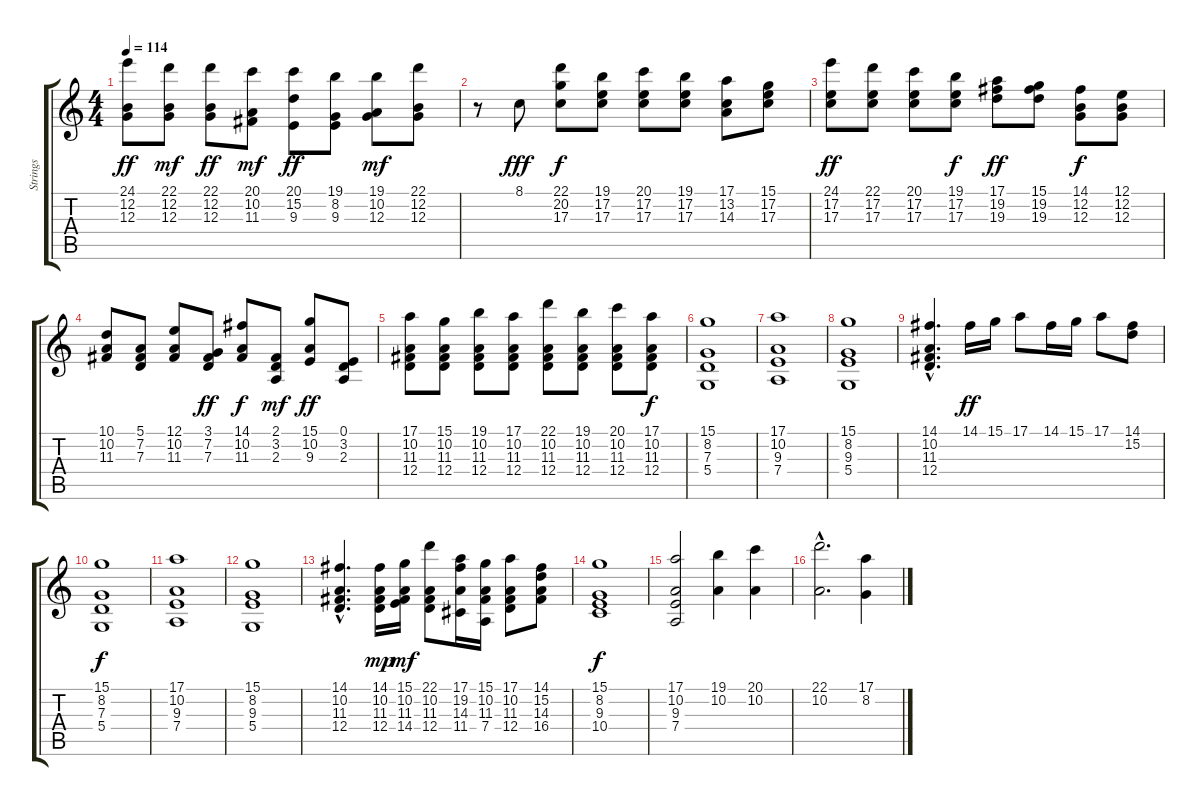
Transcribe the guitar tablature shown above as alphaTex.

\track ("Strings" "Strings") {instrument stringensemble2}
\staff {score tabs}
\tuning (E4 B3 G3 D3 A2 E2) {hide}
\ts (4 4)
\tempo 114
\clef g2
\ks c
(24.1 12.2 12.3).8{dy ff} (22.1 12.2 12.3).8{dy mf} (22.1 12.2 12.3).8{dy ff} (20.1 10.2 11.3).8{dy mf} (20.1 15.2 9.3).8{dy ff} (19.1 8.2 9.3).8 (19.1 10.2 12.3).8{dy mf} (22.1 12.2 12.3).8 |
r.8 8.1.8{dy fff} (22.1 20.2 17.3).8{dy f} (19.1 17.2 17.3).8 (20.1 17.2 17.3).8 (19.1 17.2 17.3).8 (17.1 13.2 14.3).8 (15.1 17.2 17.3).8 |
(24.1 17.2 17.3).8{dy ff} (22.1 17.2 17.3).8 (20.1 17.2 17.3).8 (19.1 17.2 17.3).8{dy f} (17.1 19.2 19.3).8{dy ff} (15.1 19.2 19.3).8 (14.1 12.2 12.3).8{dy f} (12.1 12.2 12.3).8 |
(10.1 10.2 11.3).8 (5.1 7.2 7.3).8 (12.1 10.2 11.3).8 (3.1 7.2 7.3).8{dy ff} (14.1 10.2 11.3).8{dy f} (2.1 3.2 2.3).8{dy mf} (15.1 10.2 9.3).8{dy ff} (0.1 3.2 2.3).8 |
(17.1 10.2 11.3 12.4).8 (15.1 10.2 11.3 12.4).8 (19.1 10.2 11.3 12.4).8 (17.1 10.2 11.3 12.4).8 (22.1 10.2 11.3 12.4).8 (19.1 10.2 11.3 12.4).8 (20.1 10.2 11.3 12.4).8 (17.1 10.2 11.3 12.4).8{dy f} |
(15.1 8.2 7.3 5.4).1 |
(17.1 10.2 9.3 7.4).1 |
(15.1 8.2 9.3 5.4).1 |
(14.1{hac} 10.2{hac} 11.3{hac} 12.4{hac}).4{d} 14.1.16{dy ff} 15.1.16 17.1.8 14.1.16 15.1.16 17.1.8 (14.1 15.2).8 |
(15.1 8.2 7.3 5.4).1{dy f} |
(17.1 10.2 9.3 7.4).1 |
(15.1 8.2 9.3 5.4).1 |
(14.1{hac} 10.2{hac} 11.3{hac} 12.4{hac}).4{d} (14.1 10.2 11.3 12.4).16{dy mp} (15.1 10.2 11.3 14.4).16{dy mf} (22.1 10.2 11.3 12.4).8 (17.1 19.2 14.3 11.4).16 (15.1 10.2 11.3 7.4).16 (17.1 10.2 11.3 12.4).8 (14.1 15.2 14.3 16.4).8 |
(15.1 8.2 9.3 10.4).1{dy f} |
(17.1 10.2 9.3 7.4).2 (19.1 10.2).4 (20.1 10.2).4 |
(22.1{hac} 10.2{hac}).2{d} (17.1 8.2).4
